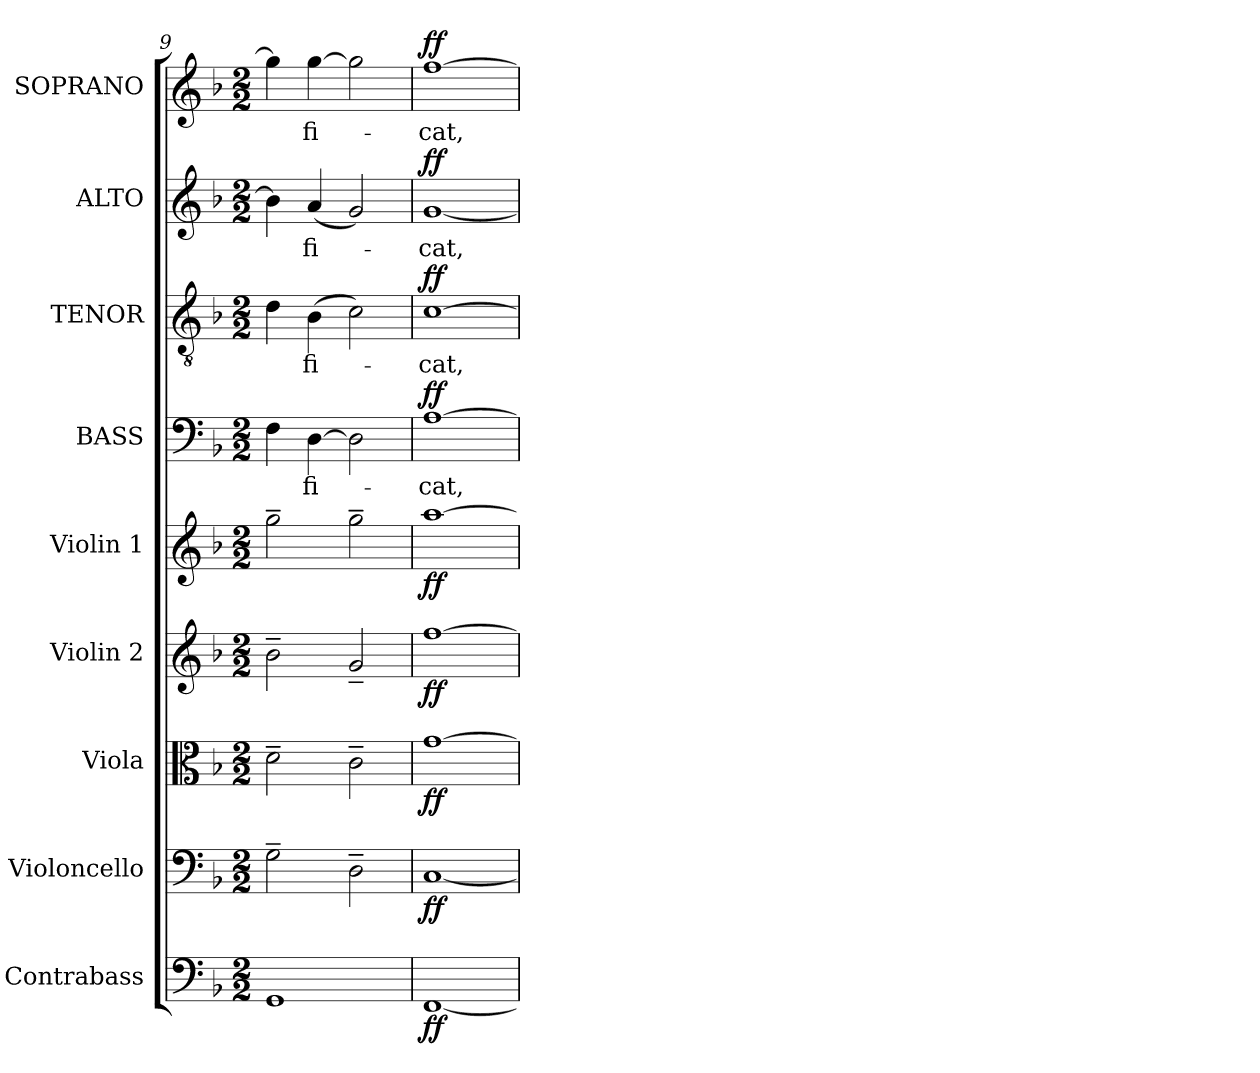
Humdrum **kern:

**kern	**dynam	**kern	**dynam	**kern	**dynam	**kern	**dynam	**kern	**dynam	**kern	**text	**dynam	**kern	**text	**dynam	**kern	**text	**dynam	**kern	**text	**dynam
*part9	*part9	*part8	*part8	*part7	*part7	*part6	*part6	*part5	*part5	*part4	*part4	*part4	*part3	*part3	*part3	*part2	*part2	*part2	*part1	*part1	*part1
*staff9	*staff9	*staff8	*staff8	*staff7	*staff7	*staff6	*staff6	*staff5	*staff5	*staff4	*staff4	*staff4	*staff3	*staff3	*staff3	*staff2	*staff2	*staff2	*staff1	*staff1	*staff1
*I"Contrabass	*	*I"Violoncello	*	*I"Viola	*	*I"Violin 2	*	*I"Violin 1	*	*I"BASS	*	*	*I"TENOR	*	*	*I"ALTO	*	*	*I"SOPRANO	*	*
*I'Cb.	*	*I'Vc.	*	*I'Vla.	*	*I'Vln. 2	*	*I'Vln. 1	*	*I'B.	*	*	*I'T.	*	*	*I'A.	*	*	*I'S.	*	*
*clefF4	*	*clefF4	*	*clefC3	*	*clefG2	*	*clefG2	*	*clefF4	*	*	*clefGv2	*	*	*clefG2	*	*	*clefG2	*	*
*ITrd7c12	*	*	*	*	*	*	*	*	*	*	*	*	*ITrd7c12	*	*	*	*	*	*	*	*
*k[b-]	*	*k[b-]	*	*k[b-]	*	*k[b-]	*	*k[b-]	*	*k[b-]	*	*	*k[b-]	*	*	*k[b-]	*	*	*k[b-]	*	*
*F:	*	*F:	*	*F:	*	*F:	*	*F:	*	*F:	*	*	*F:	*	*	*F:	*	*	*F:	*	*
*M2/2	*	*M2/2	*	*M2/2	*	*M2/2	*	*M2/2	*	*M2/2	*	*	*M2/2	*	*	*M2/2	*	*	*M2/2	*	*
=9	=9	=9	=9	=9	=9	=9	=9	=9	=9	=9	=9	=9	=9	=9	=9	=9	=9	=9	=9	=9	=9
1GGGi	.	2G~i\	.	2d~i\	.	2b-~i\	.	2gg~i\	.	4Fi\	.	.	4Di\	.	.	4b-i\]	.	.	4ggi\]	.	.
!	!	!	!	!	!	!	!	!	!	!	!LO:LY:b:color=#000000	!	!	!	!	!	!	!	!	!	!
!	!	!	!	!	!	!	!	!	!	!	!	!	!	!LO:LY:b:color=#000000	!	!	!	!	!	!	!
!	!	!	!	!	!	!	!	!	!	!	!	!	!	!	!	!	!LO:LY:b:color=#000000	!	!	!	!
!	!	!	!	!	!	!	!	!	!	!	!	!	!	!	!	!	!	!	!	!LO:LY:b:color=#000000	!
.	.	.	.	.	.	.	.	.	.	[>4Di\	-fi-	.	(4BB-i\	-fi-	.	(4ai/	-fi-	.	[>4ggi\	-fi-	.
.	.	2D~i\	.	2c~i\	.	2g~i/	.	2gg~i\	.	2Di\]	.	.	2Ci\)	.	.	2gi/)	.	.	2ggi\]	.	.
!!LO:LB:g=z
=10	=10	=10	=10	=10	=10	=10	=10	=10	=10	=10	=10	=10	=10	=10	=10	=10	=10	=10	=10	=10	=10
!	!	!	!	!	!	!	!	!	!	!	!LO:LY:b:color=#000000	!	!	!	!	!	!	!	!	!	!
!	!	!	!	!	!	!	!	!	!	!	!	!	!	!LO:LY:b:color=#000000	!	!	!	!	!	!	!
!	!	!	!	!	!	!	!	!	!	!	!	!	!	!	!	!	!LO:LY:b:color=#000000	!	!	!	!
!	!	!	!	!	!	!	!	!	!	!	!	!	!	!	!	!	!	!	!	!LO:LY:b:color=#000000	!
[<1FFFi	ff	[<1Ci	ff	[>1gi	ff	[>1ffi	ff	[>1aai	ff	[>1Ai	-cat,	ff	[>1Ci	-cat,	ff	[<1gi	-cat,	ff	[>1ffi	-cat,	ff
=	=	=	=	=	=	=	=	=	=	=	=	=	=	=	=	=	=	=	=	=	=
*-	*-	*-	*-	*-	*-	*-	*-	*-	*-	*-	*-	*-	*-	*-	*-	*-	*-	*-	*-	*-	*-
